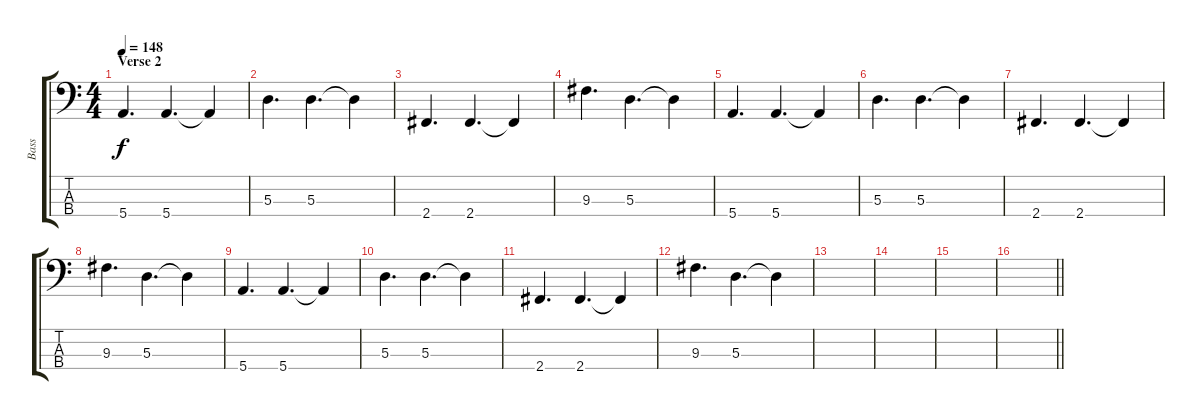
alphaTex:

\track ("Bass" "Bass") {instrument electricbassfinger}
\staff {score tabs}
\tuning (G2 D2 A1 E1) {hide}
\ts (4 4)
\section ("" "Verse 2")
\tempo 148
\clef f4
\ks c
5.4.4{d dy f} 5.4.4{d} 5.4{t}.4 |
5.3.4{d} 5.3.4{d} 5.3{t}.4 |
2.4.4{d} 2.4.4{d} 2.4{t}.4 |
9.3.4{d} 5.3.4{d} 5.3{t}.4 |
5.4.4{d} 5.4.4{d} 5.4{t}.4 |
5.3.4{d} 5.3.4{d} 5.3{t}.4 |
2.4.4{d} 2.4.4{d} 2.4{t}.4 |
9.3.4{d} 5.3.4{d} 5.3{t}.4 |
5.4.4{d} 5.4.4{d} 5.4{t}.4 |
5.3.4{d} 5.3.4{d} 5.3{t}.4 |
2.4.4{d} 2.4.4{d} 2.4{t}.4 |
9.3.4{d} 5.3.4{d} 5.3{t}.4 |
|
|
|
\barLineRight lightlight
